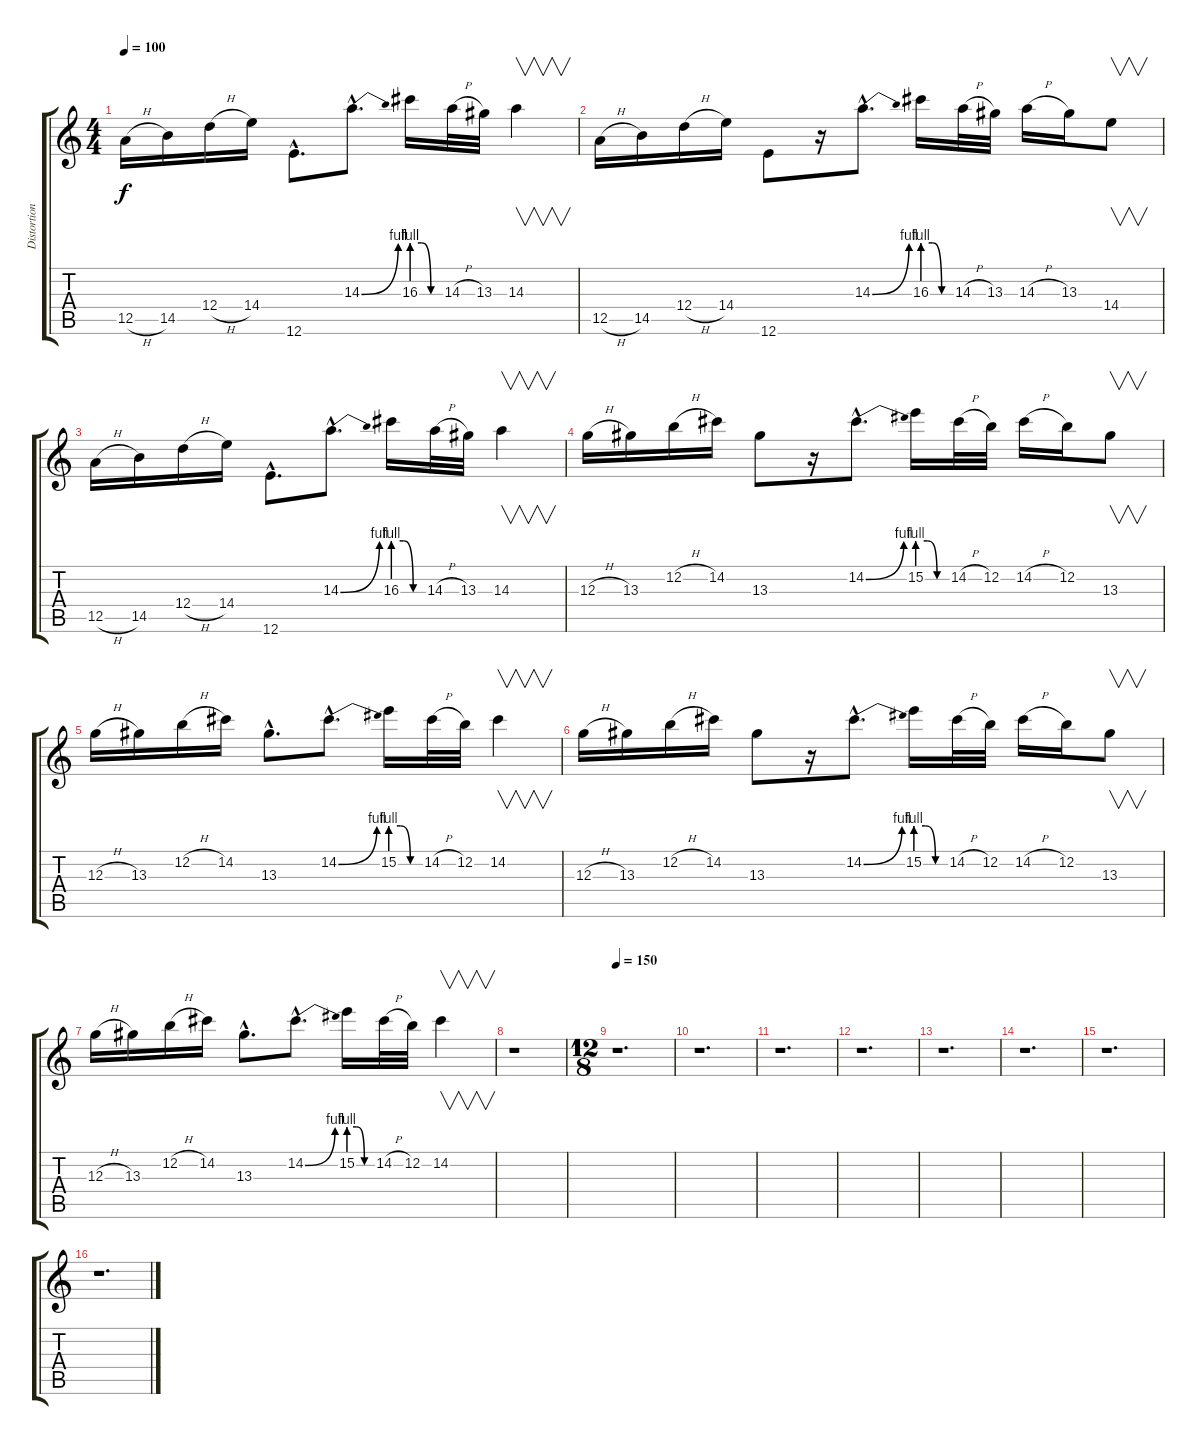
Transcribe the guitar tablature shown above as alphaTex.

\track ("Distortion Guitar 3" "Distortion") {instrument distortionguitar}
\staff {score tabs}
\tuning (E4 B3 G3 D3 A2 E2) {hide}
\ts (4 4)
\tempo 100
\clef g2
\ks c
12.5{h}.16{dy f} 14.5.16 12.4{h}.16 14.4.16 12.6{hac}.8{d} 14.3{be (bend 0 0 60 4) hac}.8{d} 16.3{be (custom 0 4 20 4 40 0 60 0)}.16 14.3{h}.32 13.3.32 14.3.4{v} |
12.5{h}.16 14.5.16 12.4{h}.16 14.4.16 12.6.8 r.16 14.3{be (bend 0 0 60 4) hac}.8{d} 16.3{be (custom 0 4 20 4 40 0 60 0)}.16 14.3{h}.32 13.3.32 14.3{h}.16 13.3.16 14.4.8{v} |
12.5{h}.16 14.5.16 12.4{h}.16 14.4.16 12.6{hac}.8{d} 14.3{be (bend 0 0 60 4) hac}.8{d} 16.3{be (custom 0 4 20 4 40 0 60 0)}.16 14.3{h}.32 13.3.32 14.3.4{v} |
12.3{h}.16 13.3.16 12.2{h}.16 14.2.16 13.3.8 r.16 14.2{be (bend 0 0 60 4) hac}.8{d} 15.2{be (custom 0 4 20 4 40 0 60 0)}.16 14.2{h}.32 12.2.32 14.2{h}.16 12.2.16 13.3.8{v} |
12.3{h}.16 13.3.16 12.2{h}.16 14.2.16 13.3{hac}.8{d} 14.2{be (bend 0 0 60 4) hac}.8{d} 15.2{be (custom 0 4 20 4 40 0 60 0)}.16 14.2{h}.32 12.2.32 14.2.4{v} |
12.3{h}.16 13.3.16 12.2{h}.16 14.2.16 13.3.8 r.16 14.2{be (bend 0 0 60 4) hac}.8{d} 15.2{be (custom 0 4 20 4 40 0 60 0)}.16 14.2{h}.32 12.2.32 14.2{h}.16 12.2.16 13.3.8{v} |
12.3{h}.16 13.3.16 12.2{h}.16 14.2.16 13.3{hac}.8{d} 14.2{be (bend 0 0 60 4) hac}.8{d} 15.2{be (custom 0 4 20 4 40 0 60 0)}.16 14.2{h}.32 12.2.32 14.2.4{v} |
r.1 |
\ts (12 8)
\tempo 150
r.1{d} |
r.1{d} |
r.1{d} |
r.1{d} |
r.1{d} |
r.1{d} |
r.1{d} |
r.1{d}
